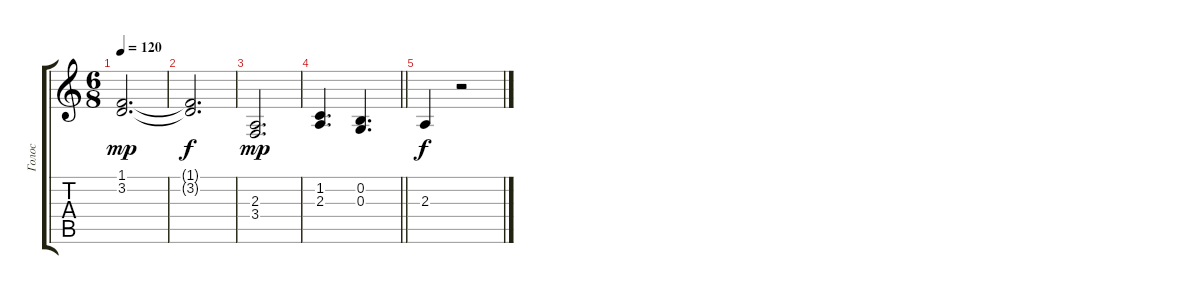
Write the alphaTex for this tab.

\track ("Голос" "Голос") {instrument lead3calliope}
\staff {score tabs}
\tuning (E4 B3 G3 D3 A2 E2) {hide}
\ts (6 8)
\tempo 120
\clef g2
\ks c
(1.1 3.2).2{d dy mp} |
(1.1{t} 3.2{t}).2{d dy f} |
(2.3 3.4).2{d dy mp} |
\barLineRight lightlight
(1.2 2.3).4{d} (0.2 0.3).4{d} |
2.3.4{dy f} r.2
